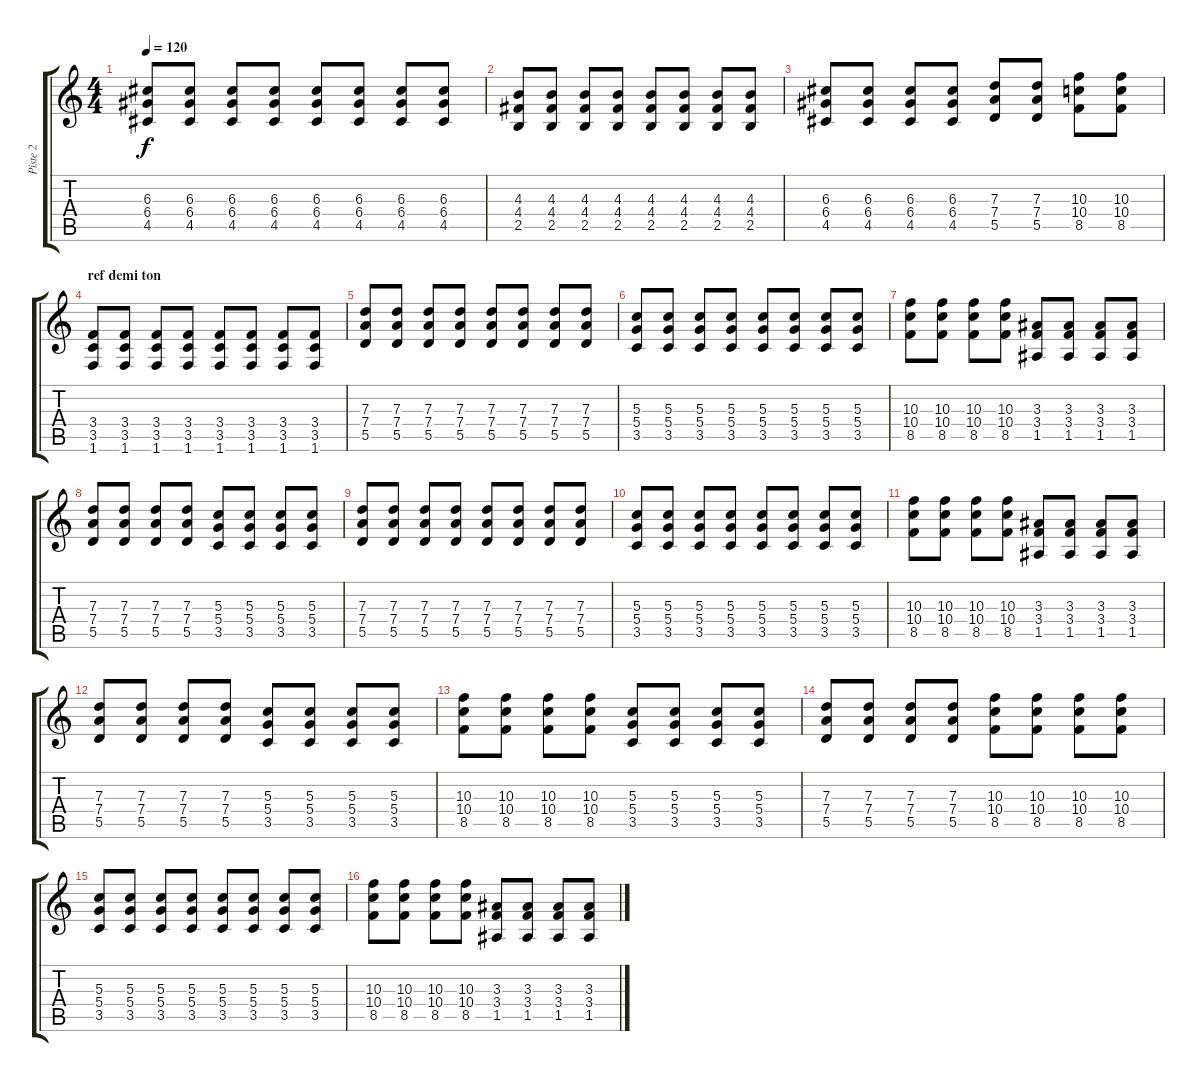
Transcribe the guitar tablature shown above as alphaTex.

\track ("Piste 2" "Piste 2") {instrument distortionguitar}
\staff {score tabs}
\tuning (E4 B3 G3 D3 A2 E2) {hide}
\ts (4 4)
\tempo 120
\clef g2
\ks c
(6.3 6.4 4.5).8{dy f} (6.3 6.4 4.5).8 (6.3 6.4 4.5).8 (6.3 6.4 4.5).8 (6.3 6.4 4.5).8 (6.3 6.4 4.5).8 (6.3 6.4 4.5).8 (6.3 6.4 4.5).8 |
(4.3 4.4 2.5).8 (4.3 4.4 2.5).8 (4.3 4.4 2.5).8 (4.3 4.4 2.5).8 (4.3 4.4 2.5).8 (4.3 4.4 2.5).8 (4.3 4.4 2.5).8 (4.3 4.4 2.5).8 |
(6.3 6.4 4.5).8{instrument distortionguitar} (6.3 6.4 4.5).8 (6.3 6.4 4.5).8 (6.3 6.4 4.5).8 (7.3 7.4 5.5).8 (7.3 7.4 5.5).8 (10.3 10.4 8.5).8 (10.3 10.4 8.5).8 |
\section ("" "ref demi ton")
(3.4 3.5 1.6).8{instrument distortionguitar} (3.4 3.5 1.6).8 (3.4 3.5 1.6).8 (3.4 3.5 1.6).8 (3.4 3.5 1.6).8 (3.4 3.5 1.6).8 (3.4 3.5 1.6).8 (3.4 3.5 1.6).8 |
(7.3 7.4 5.5).8 (7.3 7.4 5.5).8 (7.3 7.4 5.5).8 (7.3 7.4 5.5).8 (7.3 7.4 5.5).8 (7.3 7.4 5.5).8 (7.3 7.4 5.5).8 (7.3 7.4 5.5).8 |
(5.3 5.4 3.5).8 (5.3 5.4 3.5).8 (5.3 5.4 3.5).8 (5.3 5.4 3.5).8 (5.3 5.4 3.5).8 (5.3 5.4 3.5).8 (5.3 5.4 3.5).8 (5.3 5.4 3.5).8 |
(10.3 10.4 8.5).8 (10.3 10.4 8.5).8 (10.3 10.4 8.5).8 (10.3 10.4 8.5).8 (3.3 3.4 1.5).8 (3.3 3.4 1.5).8 (3.3 3.4 1.5).8 (3.3 3.4 1.5).8 |
(7.3 7.4 5.5).8 (7.3 7.4 5.5).8 (7.3 7.4 5.5).8 (7.3 7.4 5.5).8 (5.3 5.4 3.5).8 (5.3 5.4 3.5).8 (5.3 5.4 3.5).8 (5.3 5.4 3.5).8 |
(7.3 7.4 5.5).8 (7.3 7.4 5.5).8 (7.3 7.4 5.5).8 (7.3 7.4 5.5).8 (7.3 7.4 5.5).8 (7.3 7.4 5.5).8 (7.3 7.4 5.5).8 (7.3 7.4 5.5).8 |
(5.3 5.4 3.5).8 (5.3 5.4 3.5).8 (5.3 5.4 3.5).8 (5.3 5.4 3.5).8 (5.3 5.4 3.5).8 (5.3 5.4 3.5).8 (5.3 5.4 3.5).8 (5.3 5.4 3.5).8 |
(10.3 10.4 8.5).8 (10.3 10.4 8.5).8 (10.3 10.4 8.5).8 (10.3 10.4 8.5).8 (3.3 3.4 1.5).8 (3.3 3.4 1.5).8 (3.3 3.4 1.5).8 (3.3 3.4 1.5).8 |
(7.3 7.4 5.5).8 (7.3 7.4 5.5).8 (7.3 7.4 5.5).8 (7.3 7.4 5.5).8 (5.3 5.4 3.5).8 (5.3 5.4 3.5).8 (5.3 5.4 3.5).8 (5.3 5.4 3.5).8 |
(10.3 10.4 8.5).8 (10.3 10.4 8.5).8 (10.3 10.4 8.5).8 (10.3 10.4 8.5).8 (5.3 5.4 3.5).8 (5.3 5.4 3.5).8 (5.3 5.4 3.5).8 (5.3 5.4 3.5).8 |
(7.3 7.4 5.5).8 (7.3 7.4 5.5).8 (7.3 7.4 5.5).8 (7.3 7.4 5.5).8 (10.3 10.4 8.5).8 (10.3 10.4 8.5).8 (10.3 10.4 8.5).8 (10.3 10.4 8.5).8 |
(5.3 5.4 3.5).8 (5.3 5.4 3.5).8 (5.3 5.4 3.5).8 (5.3 5.4 3.5).8 (5.3 5.4 3.5).8 (5.3 5.4 3.5).8 (5.3 5.4 3.5).8 (5.3 5.4 3.5).8 |
(10.3 10.4 8.5).8 (10.3 10.4 8.5).8 (10.3 10.4 8.5).8 (10.3 10.4 8.5).8 (3.3 3.4 1.5).8 (3.3 3.4 1.5).8 (3.3 3.4 1.5).8 (3.3 3.4 1.5).8
